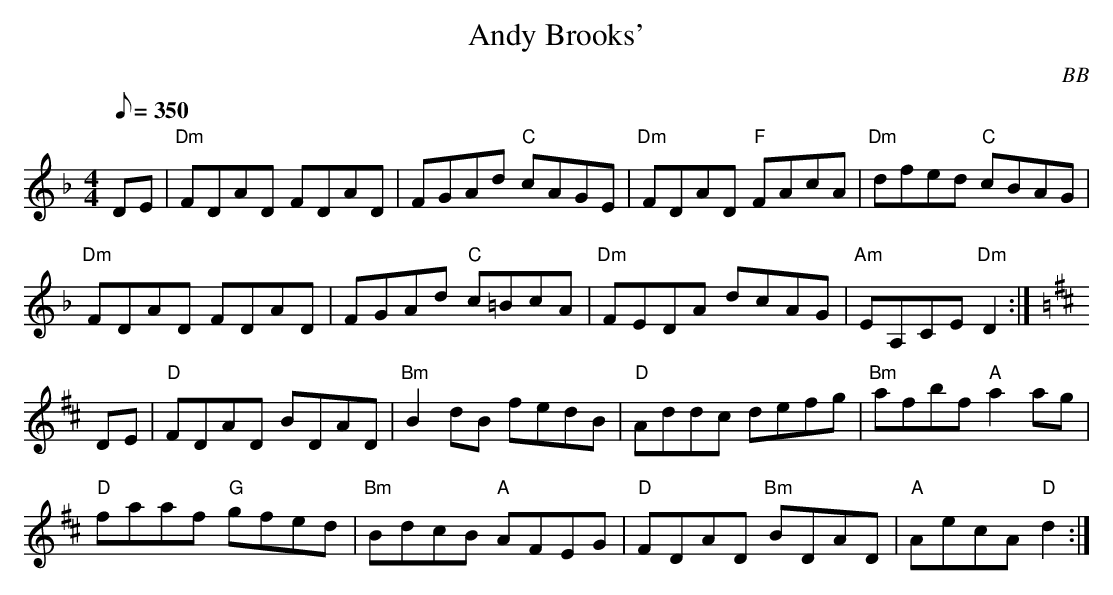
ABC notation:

X:1
T: Andy Brooks'
C: BB
M: 4/4
L: 1/8
Q: 1/8=350
K: Dm
DE|"Dm"FDAD FDAD|FGAd "C"cAGE|"Dm"FDAD "F"FAcA|"Dm"dfed "C"cBAG|
"Dm"FDAD FDAD|FGAd "C"c=BcA|"Dm"FEDA dcAG|"Am"EA,CE "Dm"D2 :|
[K:D] DE|"D"FDAD BDAD|"Bm"B2 dB fedB|"D"Addc defg|"Bm"afbf "A"a2 ag|
"D"faaf "G"gfed|"Bm"BdcB "A"AFEG|"D"FDAD "Bm"BDAD|"A"AecA "D"d2 :|
